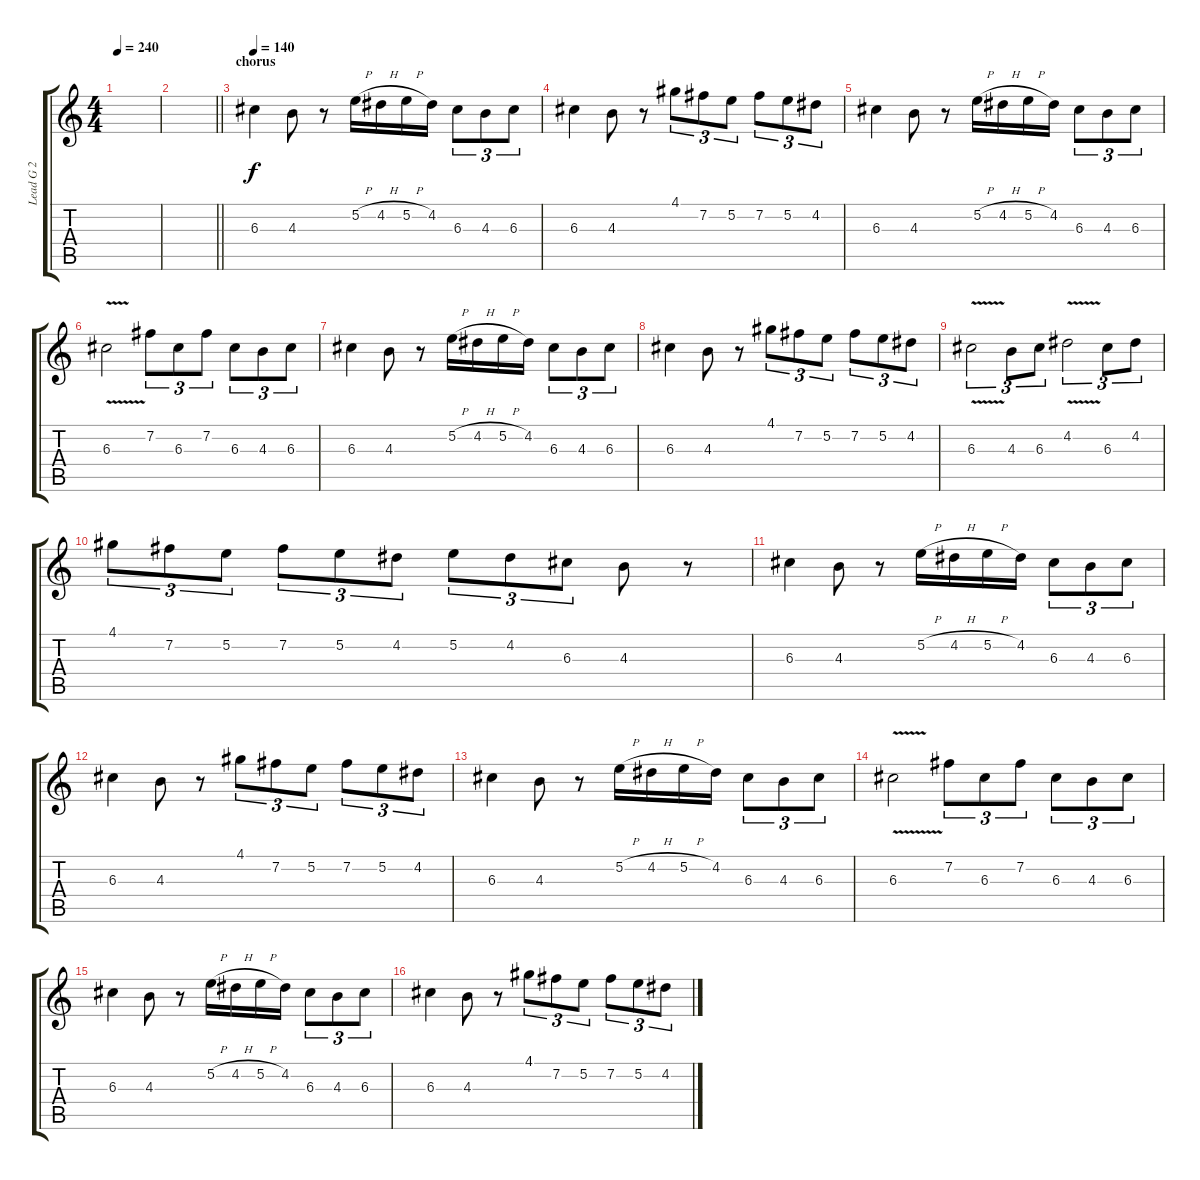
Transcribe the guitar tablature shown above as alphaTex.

\track ("Lead G 2" "Lead G 2") {instrument distortionguitar}
\staff {score tabs}
\tuning (E4 B3 G3 D3 A2 D2) {hide}
\ts (4 4)
\tempo 240
\clef g2
\ks c
|
\barLineRight lightlight
|
\section ("" "chorus")
\tempo 140
6.3.4 4.3.8 r.8 5.2{h}.16 4.2{h}.16 5.2{h}.16 4.2.16 6.3.8{tu (3 2)} 4.3.8{tu (3 2)} 6.3.8{tu (3 2)} |
6.3.4 4.3.8 r.8 4.1.8{tu (3 2)} 7.2.8{tu (3 2)} 5.2.8{tu (3 2)} 7.2.8{tu (3 2)} 5.2.8{tu (3 2)} 4.2.8{tu (3 2)} |
6.3.4 4.3.8 r.8 5.2{h}.16 4.2{h}.16 5.2{h}.16 4.2.16 6.3.8{tu (3 2)} 4.3.8{tu (3 2)} 6.3.8{tu (3 2)} |
6.3{v}.2 7.2.8{tu (3 2)} 6.3.8{tu (3 2)} 7.2.8{tu (3 2)} 6.3.8{tu (3 2)} 4.3.8{tu (3 2)} 6.3.8{tu (3 2)} |
6.3.4 4.3.8 r.8 5.2{h}.16 4.2{h}.16 5.2{h}.16 4.2.16 6.3.8{tu (3 2)} 4.3.8{tu (3 2)} 6.3.8{tu (3 2)} |
6.3.4 4.3.8 r.8 4.1.8{tu (3 2)} 7.2.8{tu (3 2)} 5.2.8{tu (3 2)} 7.2.8{tu (3 2)} 5.2.8{tu (3 2)} 4.2.8{tu (3 2)} |
6.3{v}.2{tu (3 2)} 4.3.8{tu (3 2)} 6.3.8{tu (3 2)} 4.2{v}.2{tu (3 2)} 6.3.8{tu (3 2)} 4.2.8{tu (3 2)} |
4.1.8{tu (3 2)} 7.2.8{tu (3 2)} 5.2.8{tu (3 2)} 7.2.8{tu (3 2)} 5.2.8{tu (3 2)} 4.2.8{tu (3 2)} 5.2.8{tu (3 2)} 4.2.8{tu (3 2)} 6.3.8{tu (3 2)} 4.3.8 r.8 |
6.3.4 4.3.8 r.8 5.2{h}.16 4.2{h}.16 5.2{h}.16 4.2.16 6.3.8{tu (3 2)} 4.3.8{tu (3 2)} 6.3.8{tu (3 2)} |
6.3.4 4.3.8 r.8 4.1.8{tu (3 2)} 7.2.8{tu (3 2)} 5.2.8{tu (3 2)} 7.2.8{tu (3 2)} 5.2.8{tu (3 2)} 4.2.8{tu (3 2)} |
6.3.4 4.3.8 r.8 5.2{h}.16 4.2{h}.16 5.2{h}.16 4.2.16 6.3.8{tu (3 2)} 4.3.8{tu (3 2)} 6.3.8{tu (3 2)} |
6.3{v}.2 7.2.8{tu (3 2)} 6.3.8{tu (3 2)} 7.2.8{tu (3 2)} 6.3.8{tu (3 2)} 4.3.8{tu (3 2)} 6.3.8{tu (3 2)} |
6.3.4 4.3.8 r.8 5.2{h}.16 4.2{h}.16 5.2{h}.16 4.2.16 6.3.8{tu (3 2)} 4.3.8{tu (3 2)} 6.3.8{tu (3 2)} |
6.3.4 4.3.8 r.8 4.1.8{tu (3 2)} 7.2.8{tu (3 2)} 5.2.8{tu (3 2)} 7.2.8{tu (3 2)} 5.2.8{tu (3 2)} 4.2.8{tu (3 2)}
